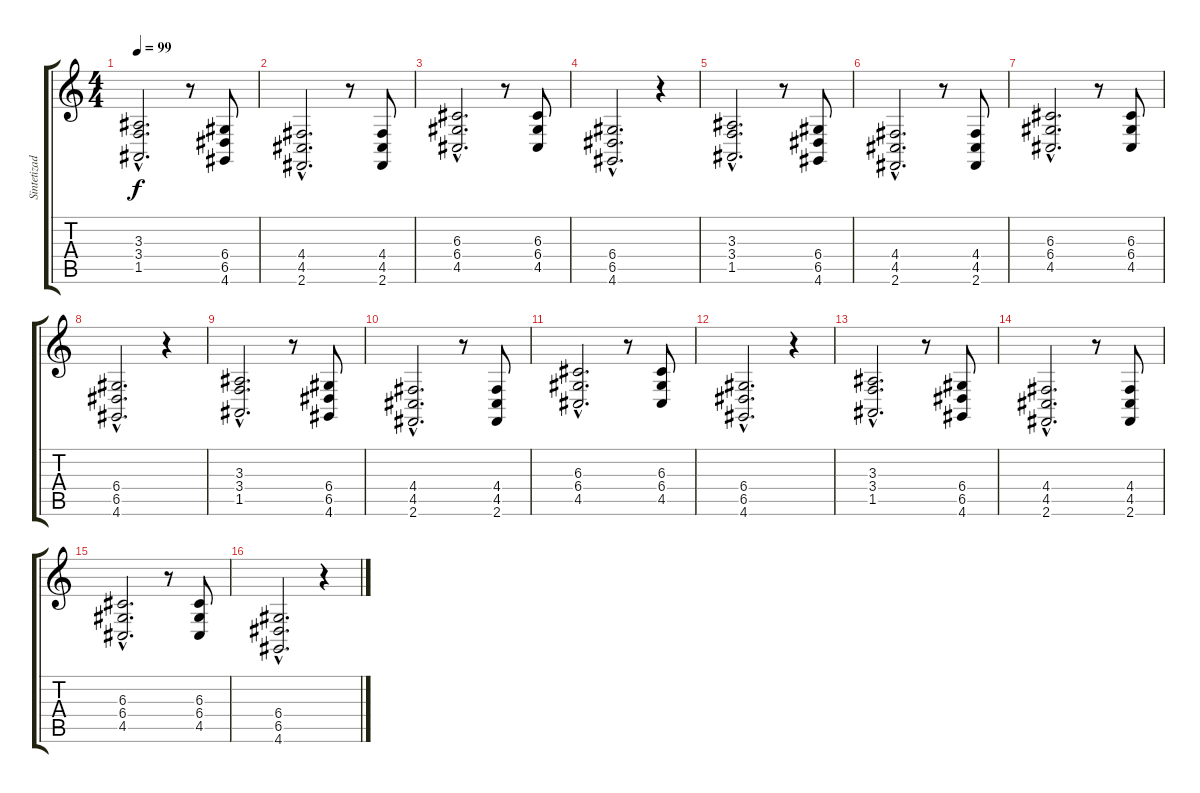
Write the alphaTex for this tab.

\track ("Sintetizador" "Sintetizad") {instrument synthstrings2}
\staff {score tabs}
\tuning (E4 B3 G3 D3 A2 E2) {hide}
\ts (4 4)
\tempo 99
\clef g2
\ks c
(3.3{hac} 3.4{hac} 1.5{hac}).2{d dy f instrument synthstrings2} r.8 (6.4 6.5 4.6).8 |
(4.4{hac} 4.5{hac} 2.6{hac}).2{d} r.8 (4.4 4.5 2.6).8 |
(6.3{hac} 6.4{hac} 4.5{hac}).2{d} r.8 (6.3 6.4 4.5).8 |
(6.4{hac} 6.5{hac} 4.6{hac}).2{d} r.4 |
(3.3{hac} 3.4{hac} 1.5{hac}).2{d} r.8 (6.4 6.5 4.6).8 |
(4.4{hac} 4.5{hac} 2.6{hac}).2{d} r.8 (4.4 4.5 2.6).8 |
(6.3{hac} 6.4{hac} 4.5{hac}).2{d} r.8 (6.3 6.4 4.5).8 |
(6.4{hac} 6.5{hac} 4.6{hac}).2{d} r.4 |
(3.3{hac} 3.4{hac} 1.5{hac}).2{d} r.8 (6.4 6.5 4.6).8 |
(4.4{hac} 4.5{hac} 2.6{hac}).2{d} r.8 (4.4 4.5 2.6).8 |
(6.3{hac} 6.4{hac} 4.5{hac}).2{d} r.8 (6.3 6.4 4.5).8 |
(6.4{hac} 6.5{hac} 4.6{hac}).2{d} r.4 |
(3.3{hac} 3.4{hac} 1.5{hac}).2{d} r.8 (6.4 6.5 4.6).8 |
(4.4{hac} 4.5{hac} 2.6{hac}).2{d} r.8 (4.4 4.5 2.6).8 |
(6.3{hac} 6.4{hac} 4.5{hac}).2{d} r.8 (6.3 6.4 4.5).8 |
(6.4{hac} 6.5{hac} 4.6{hac}).2{d} r.4
